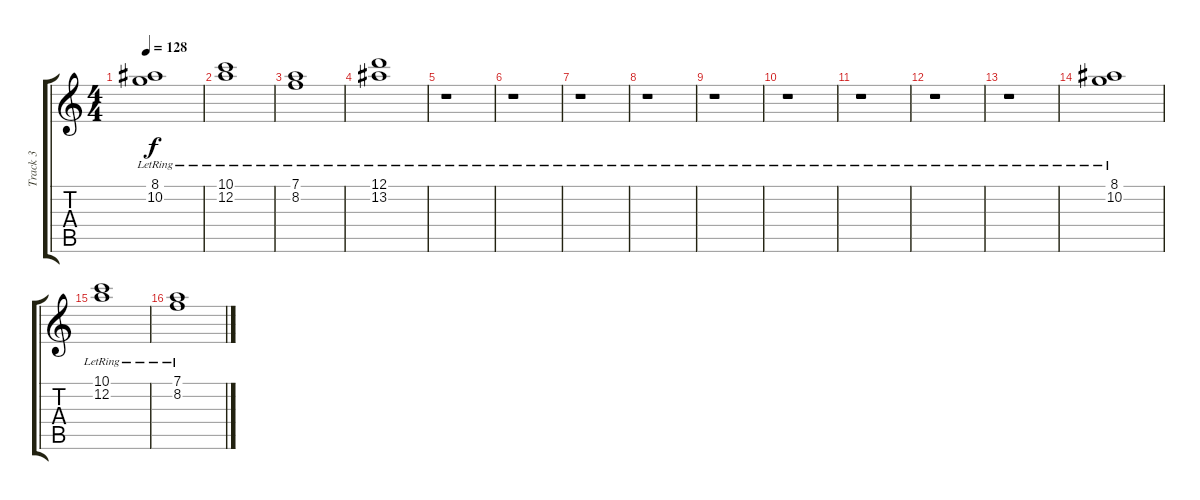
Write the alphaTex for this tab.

\track ("Track 3" "Track 3") {instrument electricguitarclean}
\staff {score tabs}
\tuning (D4 A3 F3 C3 G2 C2) {hide}
\ts (4 4)
\tempo 128
\clef g2
\ks c
(8.1{lr} 10.2{lr}).1{dy f} |
(10.1{lr} 12.2{lr}).1 |
(7.1{lr} 8.2{lr}).1 |
(12.1{lr} 13.2{lr}).1 |
r.1 |
r.1 |
r.1 |
r.1 |
r.1 |
r.1 |
r.1 |
r.1 |
r.1 |
(8.1{lr} 10.2{lr}).1 |
(10.1{lr} 12.2{lr}).1 |
(7.1{lr} 8.2{lr}).1
